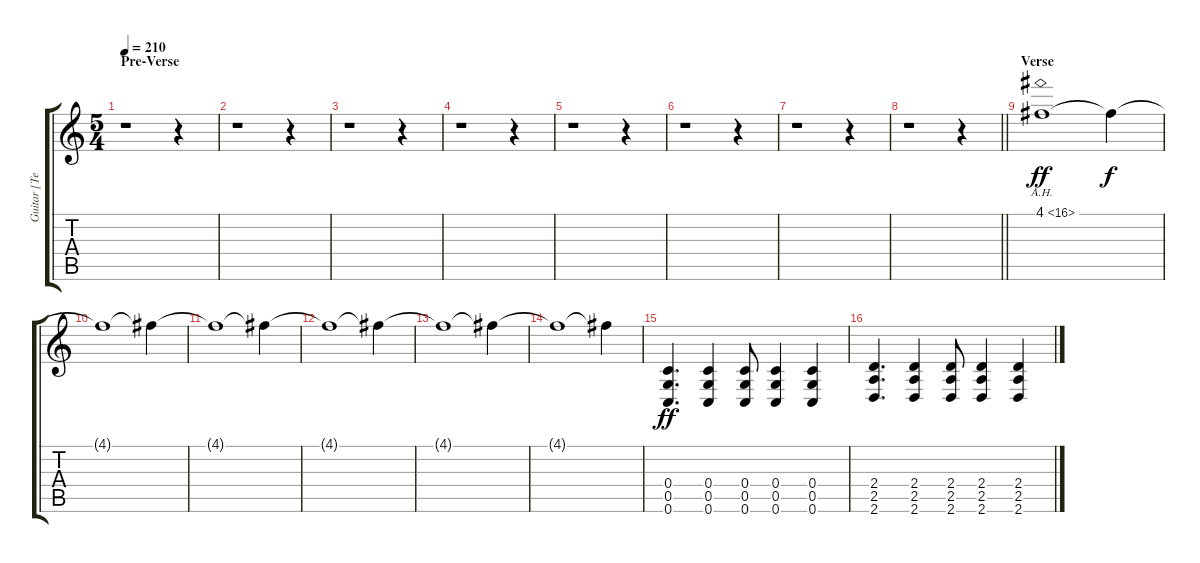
\track ("Guitar [Teppei]" "Guitar [Te") {instrument distortionguitar}
\staff {score tabs}
\tuning (D4 A3 F3 C3 G2 C2) {hide}
\ts (5 4)
\section ("" "Pre-Verse")
\tempo 210
\clef g2
\ks c
r.1{dy ff volume 0} r.4 |
r.1 r.4 |
r.1 r.4 |
r.1 r.4 |
r.1 r.4 |
r.1 r.4 |
r.1 r.4 |
\barLineRight lightlight
r.1 r.4 |
\section ("" "Verse")
4.1{ah 12}.1{volume 10} 4.1{t}.4{dy f} |
4.1{t}.1 4.1{t}.4 |
4.1{t}.1 4.1{t}.4 |
4.1{t}.1 4.1{t}.4 |
4.1{t}.1 4.1{t}.4 |
4.1{t}.1 4.1{t}.4 |
(0.4 0.5 0.6).4{d dy ff volume 13} (0.4 0.5 0.6).4 (0.4 0.5 0.6).8 (0.4 0.5 0.6).4 (0.4 0.5 0.6).4 |
(2.4 2.5 2.6).4{d} (2.4 2.5 2.6).4 (2.4 2.5 2.6).8 (2.4 2.5 2.6).4 (2.4 2.5 2.6).4
